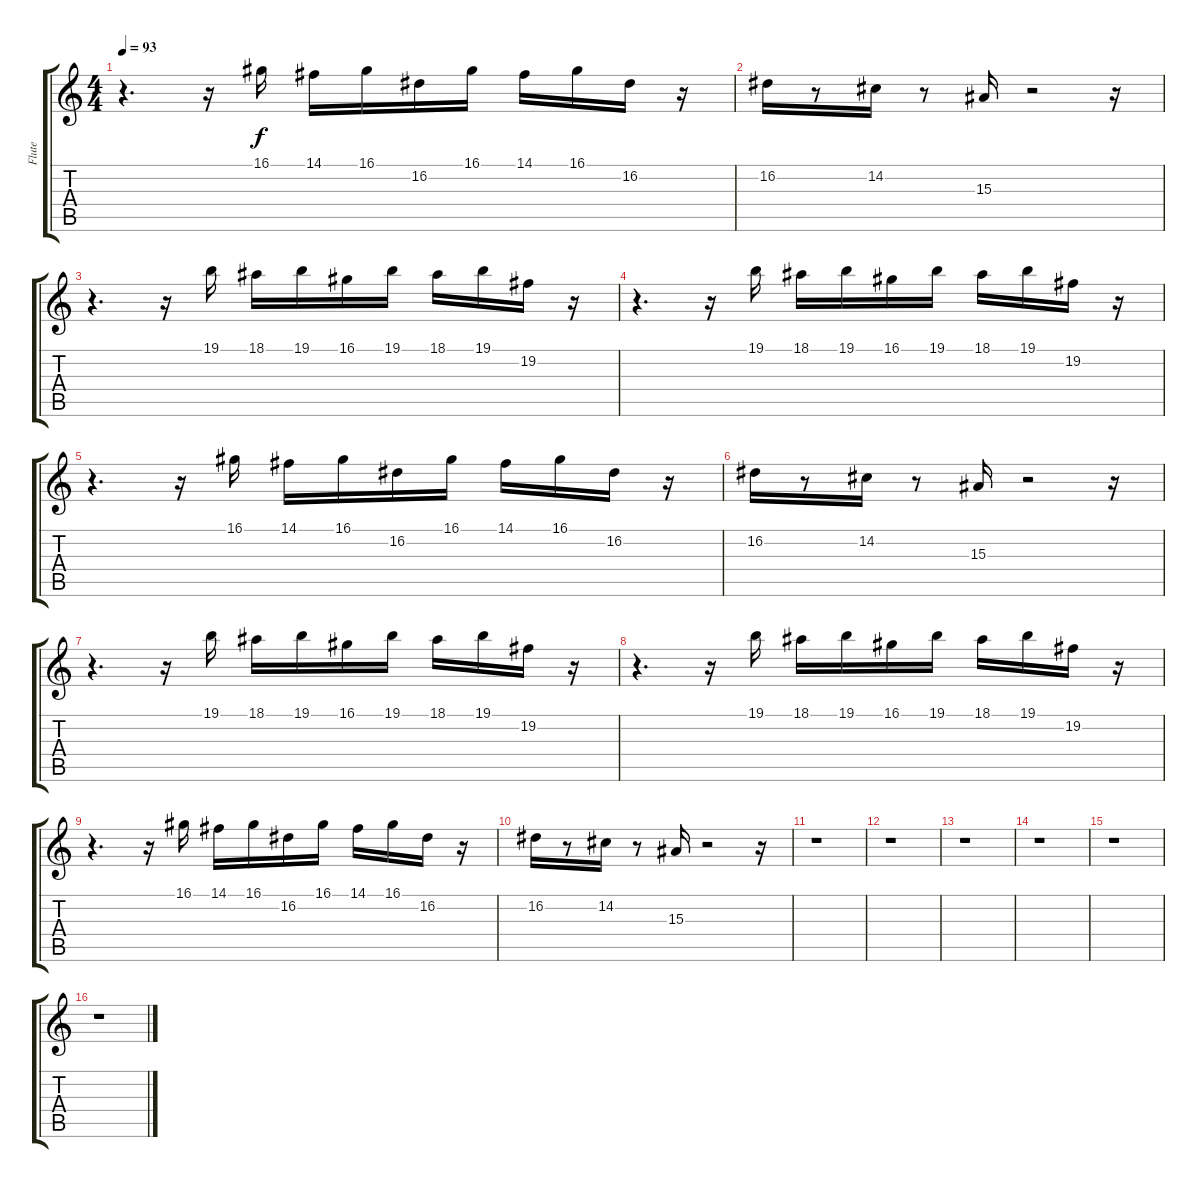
\track ("Flute" "Flute") {instrument flute}
\staff {score tabs}
\tuning (E4 B3 G3 D3 A2 E2) {hide}
\ts (4 4)
\tempo 93
\clef g2
\ks c
r.4{d dy f} r.16 16.1.16 14.1.16 16.1.16 16.2.16 16.1.16 14.1.16 16.1.16 16.2.16 r.16 |
16.2.16 r.8 14.2.16 r.8 15.3.16 r.2 r.16 |
r.4{d} r.16 19.1.16 18.1.16 19.1.16 16.1.16 19.1.16 18.1.16 19.1.16 19.2.16 r.16 |
r.4{d} r.16 19.1.16 18.1.16 19.1.16 16.1.16 19.1.16 18.1.16 19.1.16 19.2.16 r.16 |
r.4{d} r.16 16.1.16 14.1.16 16.1.16 16.2.16 16.1.16 14.1.16 16.1.16 16.2.16 r.16 |
16.2.16 r.8 14.2.16 r.8 15.3.16 r.2 r.16 |
r.4{d} r.16 19.1.16 18.1.16 19.1.16 16.1.16 19.1.16 18.1.16 19.1.16 19.2.16 r.16 |
r.4{d} r.16 19.1.16 18.1.16 19.1.16 16.1.16 19.1.16 18.1.16 19.1.16 19.2.16 r.16 |
r.4{d} r.16 16.1.16 14.1.16 16.1.16 16.2.16 16.1.16 14.1.16 16.1.16 16.2.16 r.16 |
16.2.16 r.8 14.2.16 r.8 15.3.16 r.2 r.16 |
r.1 |
r.1 |
r.1 |
r.1 |
r.1 |
r.1
